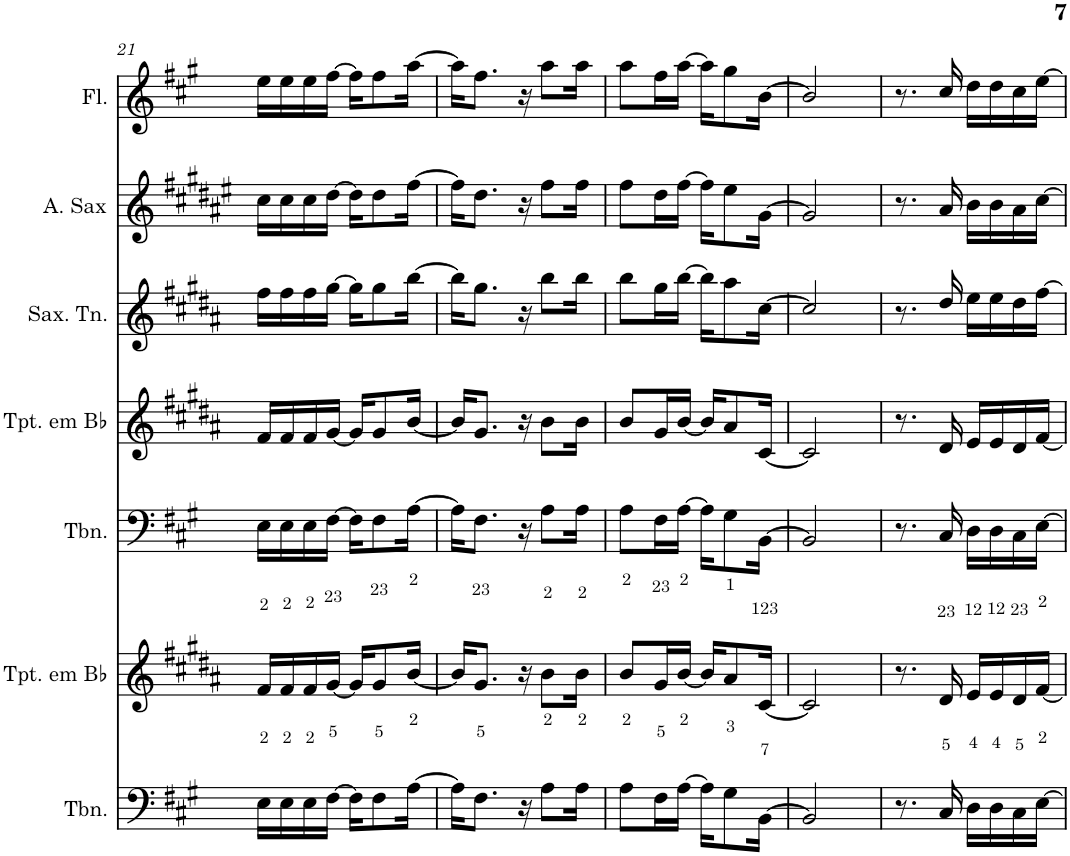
**kern	**kern	**kern	**kern	**kern	**kern	**kern
*part7	*part6	*part5	*part4	*part3	*part2	*part1
*staff7	*staff6	*staff5	*staff4	*staff3	*staff2	*staff1
*I"Trombone	*I"Trompete em Bb	*I"Trombone	*I"Trompete em Bb	*I"Saxofone Tenor	*I"Saxofone Alto	*I"Flauta Transversal
*I'Tbn.	*I'Tpt. em Bb	*I'Tbn.	*I'Tpt. em Bb	*I'Sax. Tn.	*	*I'Fl.
!!LO:PB:g=z
*clefF4	*clefG2	*clefF4	*clefG2	*clefG2	*clefG2	*clefG2
*	*Trd1c2	*	*Trd1c2	*Trd8c14	*Trd5c9	*
*k[f#c#g#]	*k[f#c#g#d#a#]	*k[f#c#g#]	*k[f#c#g#d#a#]	*k[f#c#g#d#a#]	*k[f#c#g#d#a#e#]	*k[f#c#g#]
*A:	*B:	*A:	*B:	*B:	*F#:	*A:
*M2/4	*M2/4	*M2/4	*M2/4	*M2/4	*M2/4	*M2/4
=21	=21	=21	=21	=21	=21	=21
16E\LL	16f#/LL	16E\LL	16f#/LL	16ff#\LL	16cc#\LL	16ee\LL
16E\	16f#/	16E\	16f#/	16ff#\	16cc#\	16ee\
16E\	16f#/	16E\	16f#/	16ff#\	16cc#\	16ee\
[16F#\JJ	[16g#/JJ	[16F#\JJ	[16g#/JJ	[16gg#\JJ	[16dd#\JJ	[16ff#\JJ
16F#\KL]	16g#/KL]	16F#\KL]	16g#/KL]	16gg#\KL]	16dd#\KL]	16ff#\KL]
8F#\	8g#/	8F#\	8g#/	8gg#\	8dd#\	8ff#\
[16A\Jk	[16b/Jk	[16A\Jk	[16b/Jk	[16bb\Jk	[16ff#\Jk	[16aa\Jk
=22	=22	=22	=22	=22	=22	=22
16A\KL]	16b/KL]	16A\KL]	16b/KL]	16bb\KL]	16ff#\KL]	16aa\KL]
8.F#\J	8.g#/J	8.F#\J	8.g#/J	8.gg#\J	8.dd#\J	8.ff#\J
16r	16r	16r	16r	16r	16r	16r
8A\L	8b\L	8A\L	8b\L	8bb\L	8ff#\L	8aa\L
16A\Jk	16b\Jk	16A\Jk	16b\Jk	16bb\Jk	16ff#\Jk	16aa\Jk
=23	=23	=23	=23	=23	=23	=23
8A\L	8b/L	8A\L	8b/L	8bb\L	8ff#\L	8aa\L
16F#\L	16g#/L	16F#\L	16g#/L	16gg#\L	16dd#\L	16ff#\L
[16A\JJ	[16b/JJ	[16A\JJ	[16b/JJ	[16bb\JJ	[16ff#\JJ	[16aa\JJ
16A\KL]	16b/KL]	16A\KL]	16b/KL]	16bb\KL]	16ff#\KL]	16aa\KL]
8G#\	8a#/	8G#\	8a#/	8aa#\	8ee#\	8gg#\
[16BB\Jk	[16c#/Jk	[16BB\Jk	[16c#/Jk	[16cc#\Jk	[16g#\Jk	[16b\Jk
=24	=24	=24	=24	=24	=24	=24
2BB/]	2c#/]	2BB/]	2c#/]	2cc#/]	2g#/]	2b/]
=25	=25	=25	=25	=25	=25	=25
8.r	8.r	8.r	8.r	8.r	8.r	8.r
16C#/	16d#/	16C#/	16d#/	16dd#/	16a#/	16cc#/
16D\LL	16e/LL	16D\LL	16e/LL	16ee\LL	16b\LL	16dd\LL
16D\	16e/	16D\	16e/	16ee\	16b\	16dd\
16C#\	16d#/	16C#\	16d#/	16dd#\	16a#\	16cc#\
[16E\JJ	[16f#/JJ	[16E\JJ	[16f#/JJ	[16ff#\JJ	[16cc#\JJ	[16ee\JJ
=	=	=	=	=	=	=
*-	*-	*-	*-	*-	*-	*-
